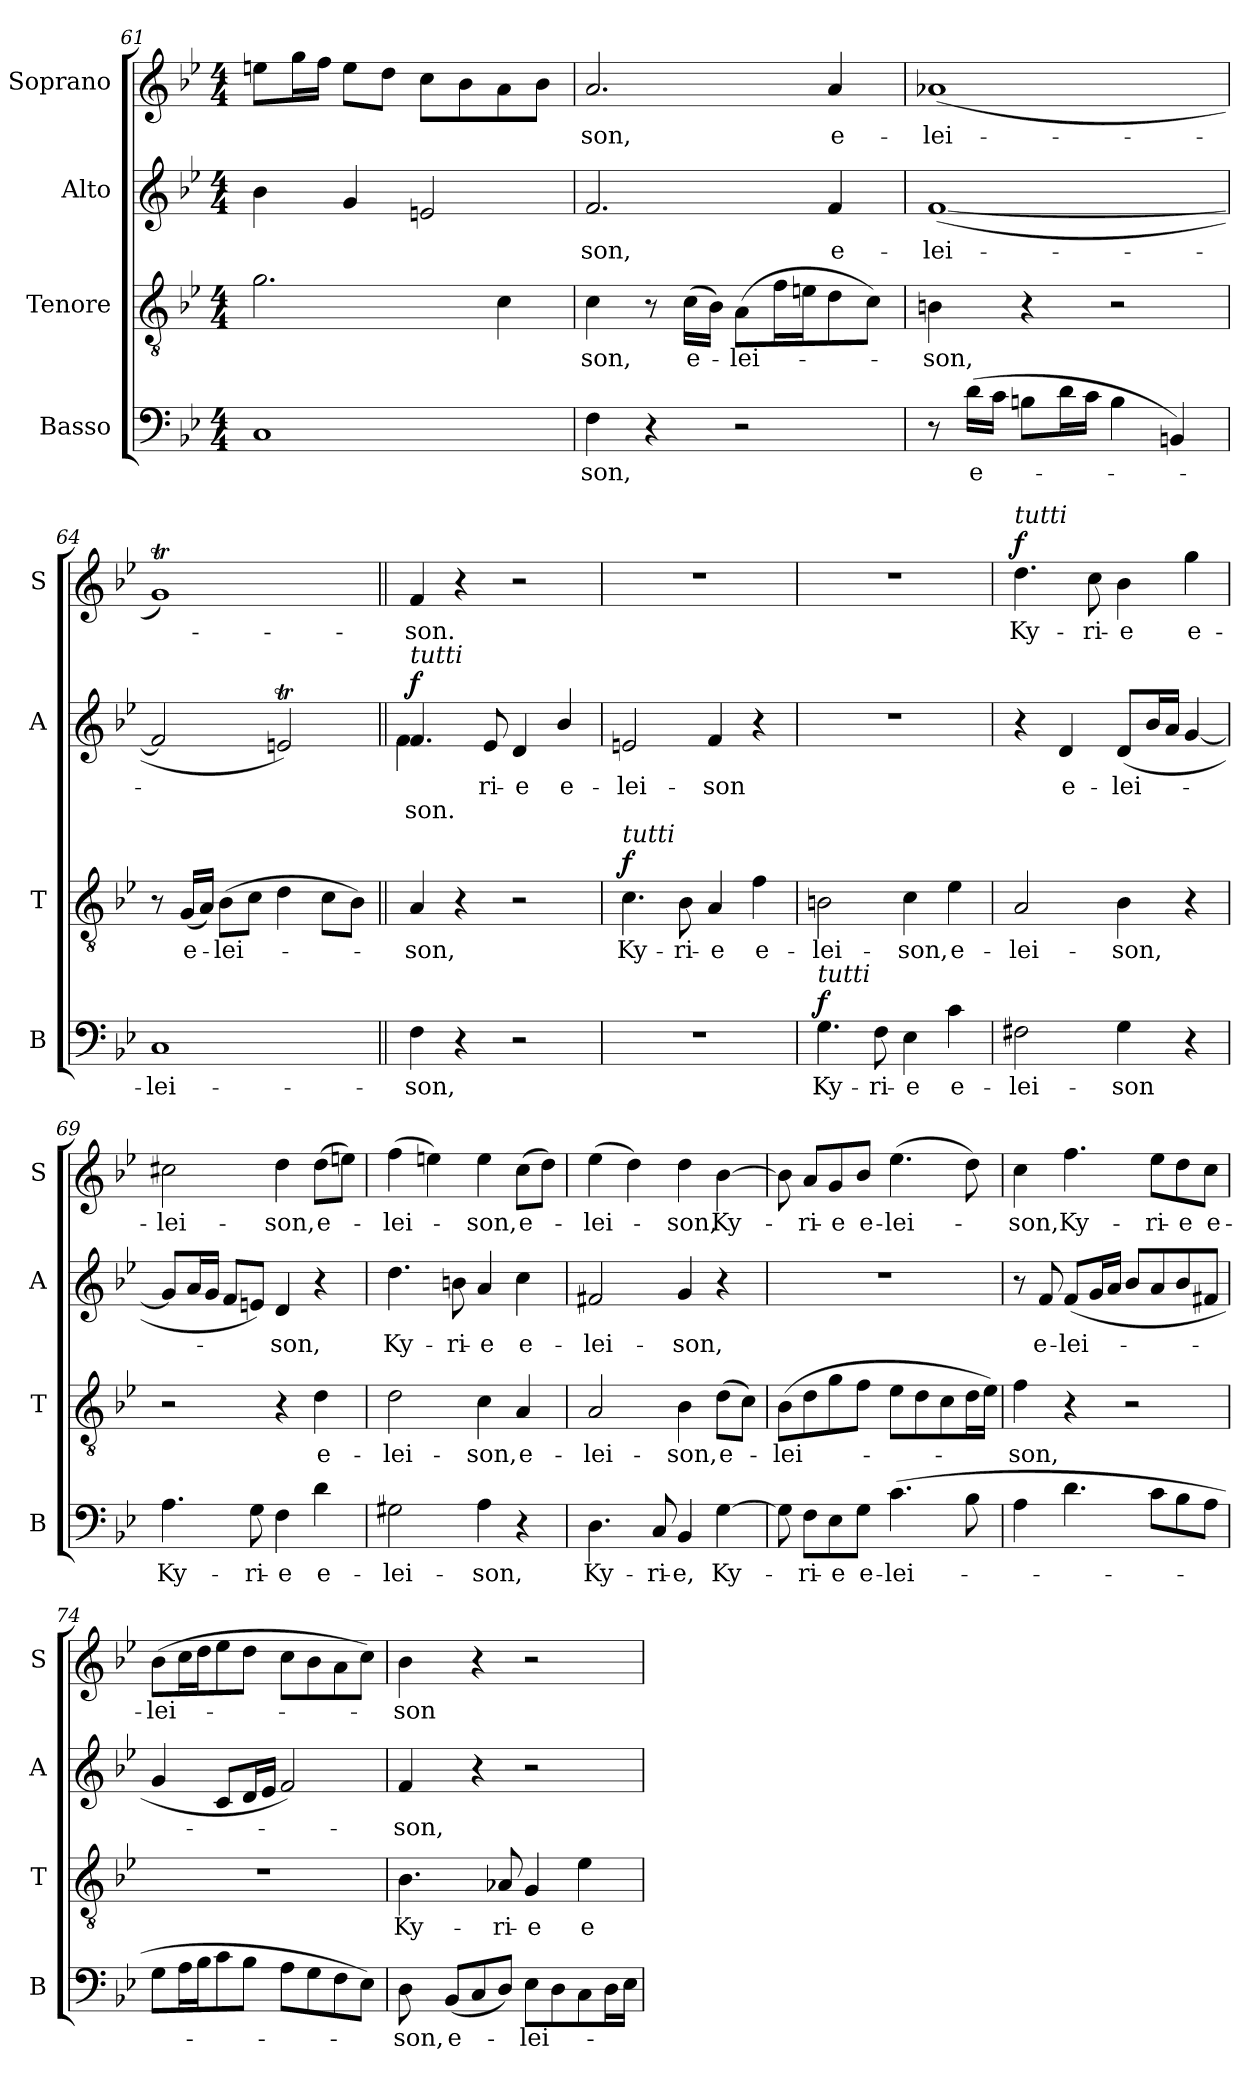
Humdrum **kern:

**kern	**text	**dynam	**kern	**text	**dynam	**kern	**text	**text	**dynam	**kern	**text	**dynam
*part4	*part4	*part4	*part3	*part3	*part3	*part2	*part2	*part2	*part2	*part1	*part1	*part1
*staff4	*staff4	*staff4	*staff3	*staff3	*staff3	*staff2	*staff2	*staff2	*staff2	*staff1	*staff1	*staff1
*I"Basso	*	*	*I"Tenore	*	*	*I"Alto	*	*	*	*I"Soprano	*	*
*I'B	*	*	*I'T	*	*	*I'A	*	*	*	*I'S	*	*
*clefF4	*	*	*clefGv2	*	*	*clefG2	*	*	*	*clefG2	*	*
*k[b-e-]	*	*	*k[b-e-]	*	*	*k[b-e-]	*	*	*	*k[b-e-]	*	*
*B-:	*	*	*B-:	*	*	*B-:	*	*	*	*B-:	*	*
*M4/4	*	*	*M4/4	*	*	*M4/4	*	*	*	*M4/4	*	*
=61	=61	=61	=61	=61	=61	=61	=61	=61	=61	=61	=61	=61
1C	.	.	2.g\	.	.	4b-\	.	.	.	8een\L	.	.
.	.	.	.	.	.	.	.	.	.	16gg\L	.	.
.	.	.	.	.	.	.	.	.	.	16ff\JJ	.	.
.	.	.	.	.	.	4g/	.	.	.	8ee\L	.	.
.	.	.	.	.	.	.	.	.	.	8dd\J	.	.
.	.	.	.	.	.	2en/	.	.	.	8cc\L	.	.
.	.	.	.	.	.	.	.	.	.	8b-\	.	.
.	.	.	4c\	.	.	.	.	.	.	8a\	.	.
.	.	.	.	.	.	.	.	.	.	8b-\J	.	.
=62	=62	=62	=62	=62	=62	=62	=62	=62	=62	=62	=62	=62
4F\	-son,	.	4c\	-son,	.	2.f/	-son,	.	.	2.a/	-son,	.
4r	.	.	8r	.	.	.	.	.	.	.	.	.
.	.	.	(>16c\LL	e-	.	.	.	.	.	.	.	.
.	.	.	16B-\JJ)	.	.	.	.	.	.	.	.	.
2r	.	.	(>8A\L	-lei-	.	.	.	.	.	.	.	.
.	.	.	16f\L	.	.	.	.	.	.	.	.	.
.	.	.	16en\J	.	.	.	.	.	.	.	.	.
.	.	.	8d\	.	.	4f/	e-	.	.	4a/	e-	.
.	.	.	8c\J)	.	.	.	.	.	.	.	.	.
!!LO:LB:g=z
=63	=63	=63	=63	=63	=63	=63	=63	=63	=63	=63	=63	=63
8r	.	.	4Bn\	-son,	.	(>[1f	-lei-	.	.	(<1a-X	-lei-	.
(>16d\LL	e-	.	.	.	.	.	.	.	.	.	.	.
16c\JJ	.	.	.	.	.	.	.	.	.	.	.	.
8Bn\L	.	.	4r	.	.	.	.	.	.	.	.	.
16d\L	.	.	.	.	.	.	.	.	.	.	.	.
16c\JJ	.	.	.	.	.	.	.	.	.	.	.	.
4B\	.	.	2r	.	.	.	.	.	.	.	.	.
4BBn/)	.	.	.	.	.	.	.	.	.	.	.	.
=64	=64	=64	=64	=64	=64	=64	=64	=64	=64	=64	=64	=64
1C	-lei-	.	8r	.	.	2f/]	-­	.	.	1gT)	.	.
.	.	.	(<16G/LL	e-	.	.	.	.	.	.	.	.
.	.	.	16A/JJ)	.	.	.	.	.	.	.	.	.
.	.	.	(>8B-\L	-lei-	.	.	.	.	.	.	.	.
.	.	.	8c\J	.	.	.	.	.	.	.	.	.
.	.	.	4d\	.	.	2ent/)	­	.	.	.	.	.
.	.	.	8c\L	.	.	.	.	.	.	.	.	.
.	.	.	8B-\J)	.	.	.	.	.	.	.	.	.
=65||	=65||	=65||	=65||	=65||	=65||	=65||	=65||	=65||	=65||	=65||	=65||	=65||
*	*	*	*	*	*	*^	*	*	*	*	*	*
!	!	!	!	!	!	!LO:TX:a:i:t=tutti	!	!	!	!	!	!	!
!	!	!	!	!	!	!	!	!	!	!LO:DY:a	!	!	!
4F\	-son,	.	4A/	-son,	.	4.f/	4f\	.	son.	f	4f/	-son.	.
4r	.	.	4r	.	.	.	4ryy	.	.	.	4r	.	.
.	.	.	.	.	.	8e-/	.	-ri-	.	.	.	.	.
2r	.	.	2r	.	.	4d/	2ryy	-e	.	.	2r	.	.
.	.	.	.	.	.	4b-/	.	e-	.	.	.	.	.
*	*	*	*	*	*	*v	*v	*	*	*	*	*	*
=66	=66	=66	=66	=66	=66	=66	=66	=66	=66	=66	=66	=66
!	!	!	!LO:TX:a:i:t=tutti	!	!	!	!	!	!	!	!	!
!	!	!	!	!	!LO:DY:a	!	!	!	!	!	!	!
1r	.	.	4.c\	Ky-	f	2en/	-lei-	.	.	1r	.	.
.	.	.	8B-\	-ri-	.	.	.	.	.	.	.	.
.	.	.	4A/	-e	.	4f/	-son	.	.	.	.	.
.	.	.	4f\	e-	.	4r	.	.	.	.	.	.
=67	=67	=67	=67	=67	=67	=67	=67	=67	=67	=67	=67	=67
!LO:TX:a:i:t=tutti	!	!	!	!	!	!	!	!	!	!	!	!
!	!	!LO:DY:a	!	!	!	!	!	!	!	!	!	!
4.G\	Ky-	f	2Bn\	-lei-	.	1r	.	.	.	1r	.	.
8F\	-ri-	.	.	.	.	.	.	.	.	.	.	.
4E-\	-e	.	4c\	-son,	.	.	.	.	.	.	.	.
4c\	e-	.	4e-\	e-	.	.	.	.	.	.	.	.
!!LO:LB:g=z
=68	=68	=68	=68	=68	=68	=68	=68	=68	=68	=68	=68	=68
!	!	!	!	!	!	!	!	!	!	!LO:TX:a:i:t=tutti	!	!
!	!	!	!	!	!	!	!	!	!	!	!	!LO:DY:a
2F#X\	-lei-	.	2A/	-lei-	.	4r	.	.	.	4.dd\	Ky-	f
.	.	.	.	.	.	4d/	e-	.	.	.	.	.
.	.	.	.	.	.	.	.	.	.	8cc\	-ri-	.
4G\	-son	.	4B-\	-son,	.	(>8d/L	-lei-	.	.	4b-\	-e	.
.	.	.	.	.	.	16b-/L	.	.	.	.	.	.
.	.	.	.	.	.	16a/JJ	.	.	.	.	.	.
4r	.	.	4r	.	.	[4g/	.	.	.	4gg\	e-	.
=69	=69	=69	=69	=69	=69	=69	=69	=69	=69	=69	=69	=69
4.A\	Ky-	.	2r	.	.	8g/L]	.	.	.	2cc#X\	-lei-	.
.	.	.	.	.	.	16a/L	.	.	.	.	.	.
.	.	.	.	.	.	16g/JJ	.	.	.	.	.	.
.	.	.	.	.	.	8f/L	.	.	.	.	.	.
8G\	-ri-	.	.	.	.	8en/J)	.	.	.	.	.	.
4F\	-e	.	4r	.	.	4d/	-son,	.	.	4dd\	-son,	.
4d\	e-	.	4d\	e-	.	4r	.	.	.	(>8dd\L	e-	.
.	.	.	.	.	.	.	.	.	.	8een\J)	.	.
=70	=70	=70	=70	=70	=70	=70	=70	=70	=70	=70	=70	=70
2G#X\	-lei-	.	2d\	-lei-	.	4.dd\	Ky-	.	.	(>4ff\	-lei-	.
.	.	.	.	.	.	.	.	.	.	4een\)	.	.
.	.	.	.	.	.	8bn\	-ri-	.	.	.	.	.
4A\	-son,	.	4c\	-son,	.	4a/	-e	.	.	4ee\	-son,	.
4r	.	.	4A/	e-	.	4cc\	e-	.	.	(>8cc\L	e-	.
.	.	.	.	.	.	.	.	.	.	8dd\J)	.	.
=71	=71	=71	=71	=71	=71	=71	=71	=71	=71	=71	=71	=71
4.D\	Ky-	.	2A/	-lei-	.	2f#X/	-lei-	.	.	(>4ee-\	-lei-	.
.	.	.	.	.	.	.	.	.	.	4dd\)	.	.
8C/	-ri-	.	.	.	.	.	.	.	.	.	.	.
4BB-/	-e,	.	4B-\	-son,	.	4g/	-son,	.	.	4dd\	-son,	.
[4G\	Ky-	.	(>8d\L	e-	.	4r	.	.	.	[4b-\	Ky-	.
.	.	.	8c\J)	.	.	.	.	.	.	.	.	.
=72	=72	=72	=72	=72	=72	=72	=72	=72	=72	=72	=72	=72
8G\]	.	.	(>8B-\L	-lei-	.	1r	.	.	.	8b-\]	.	.
8F\L	-ri-	.	8d\	.	.	.	.	.	.	8a/L	-ri-	.
8E-\	-e	.	8g\	.	.	.	.	.	.	8g/	-e	.
8G\J	e-	.	8f\J	.	.	.	.	.	.	8b-/J	e-	.
(>4.c\	-lei-	.	8e-\L	.	.	.	.	.	.	(>4.ee-\	-lei-	.
.	.	.	8d\	.	.	.	.	.	.	.	.	.
.	.	.	8c\	.	.	.	.	.	.	.	.	.
8B-\	.	.	16d\L	.	.	.	.	.	.	8dd\)	.	.
.	.	.	16e-\JJ)	.	.	.	.	.	.	.	.	.
!!LO:PB:g=z
=73	=73	=73	=73	=73	=73	=73	=73	=73	=73	=73	=73	=73
4A\	.	.	4f\	-son,	.	8r	.	.	.	4cc\	-son,	.
.	.	.	.	.	.	8f/	e-	.	.	.	.	.
4.d\	.	.	4r	.	.	(>8f/L	-lei-	.	.	4.ff\	Ky-	.
.	.	.	.	.	.	16g/L	.	.	.	.	.	.
.	.	.	.	.	.	16a/JJ	.	.	.	.	.	.
.	.	.	2r	.	.	8b-/L	.	.	.	.	.	.
8c\L	.	.	.	.	.	8a/	.	.	.	8ee-\L	-ri-	.
8B-\	.	.	.	.	.	8b-/	.	.	.	8dd\	-e	.
8A\J	.	.	.	.	.	8f#X/J	.	.	.	8cc\J	e-	.
=74	=74	=74	=74	=74	=74	=74	=74	=74	=74	=74	=74	=74
8G\L	.	.	1r	.	.	4g/	.	.	.	(>8b-\L	-lei-	.
16A\L	.	.	.	.	.	.	.	.	.	16cc\L	.	.
16B-\J	.	.	.	.	.	.	.	.	.	16dd\J	.	.
8c\	.	.	.	.	.	8c/L	.	.	.	8ee-\	.	.
8B-\J	.	.	.	.	.	16d/L	.	.	.	8dd\J	.	.
.	.	.	.	.	.	16e-/JJ	.	.	.	.	.	.
8A\L	.	.	.	.	.	2f/)	.	.	.	8cc\L	.	.
8G\	.	.	.	.	.	.	.	.	.	8b-\	.	.
8F\	.	.	.	.	.	.	.	.	.	8a\	.	.
8E-\J)	.	.	.	.	.	.	.	.	.	8cc\J)	.	.
=75	=75	=75	=75	=75	=75	=75	=75	=75	=75	=75	=75	=75
8D\	-son,	.	4.B-\	Ky-	.	4f/	-son,	.	.	4b-\	-son	.
(<8BB-/L	e-	.	.	.	.	.	.	.	.	.	.	.
8C/	.	.	.	.	.	4r	.	.	.	4r	.	.
8D/J)	.	.	8A-X/	-ri-	.	.	.	.	.	.	.	.
8E-\L	-lei-	.	4G/	-e	.	2r	.	.	.	2r	.	.
8D\	.	.	.	.	.	.	.	.	.	.	.	.
8C\	.	.	4e-\	e-	.	.	.	.	.	.	.	.
16D\L	.	.	.	.	.	.	.	.	.	.	.	.
16E-\JJ	.	.	.	.	.	.	.	.	.	.	.	.
=	=	=	=	=	=	=	=	=	=	=	=	=
*-	*-	*-	*-	*-	*-	*-	*-	*-	*-	*-	*-	*-
